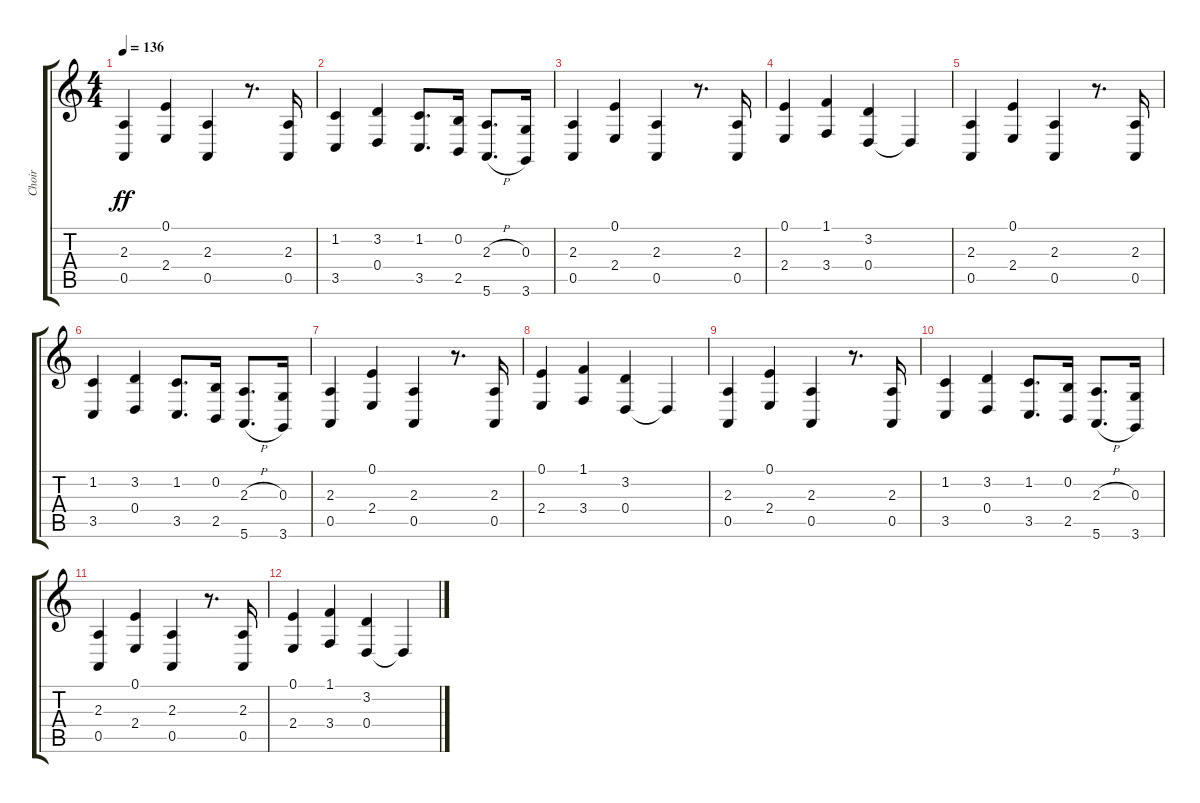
\track ("Choir" "Choir") {instrument pad7halo}
\staff {score tabs}
\tuning (E4 B3 G3 D3 A2 E2) {hide}
\ts (4 4)
\tempo 136
\clef g2
\ks c
(2.3 0.5).4{dy ff} (0.1 2.4).4 (2.3 0.5).4 r.8{d} (2.3 0.5).16 |
(1.2 3.5).4 (3.2 0.4).4 (1.2 3.5).8{d} (0.2 2.5).16 (2.3{h} 5.6{h}).8{d} (0.3 3.6).16 |
(2.3 0.5).4 (0.1 2.4).4 (2.3 0.5).4 r.8{d} (2.3 0.5).16 |
(0.1 2.4).4 (1.1 3.4).4 (3.2 0.4).4 0.4{t}.4 |
(2.3 0.5).4 (0.1 2.4).4 (2.3 0.5).4 r.8{d} (2.3 0.5).16 |
(1.2 3.5).4 (3.2 0.4).4 (1.2 3.5).8{d} (0.2 2.5).16 (2.3{h} 5.6{h}).8{d} (0.3 3.6).16 |
(2.3 0.5).4 (0.1 2.4).4 (2.3 0.5).4 r.8{d} (2.3 0.5).16 |
(0.1 2.4).4 (1.1 3.4).4 (3.2 0.4).4 0.4{t}.4 |
(2.3 0.5).4 (0.1 2.4).4 (2.3 0.5).4 r.8{d} (2.3 0.5).16 |
(1.2 3.5).4 (3.2 0.4).4 (1.2 3.5).8{d} (0.2 2.5).16 (2.3{h} 5.6{h}).8{d} (0.3 3.6).16 |
(2.3 0.5).4 (0.1 2.4).4 (2.3 0.5).4 r.8{d} (2.3 0.5).16 |
(0.1 2.4).4 (1.1 3.4).4 (3.2 0.4).4 0.4{t}.4
